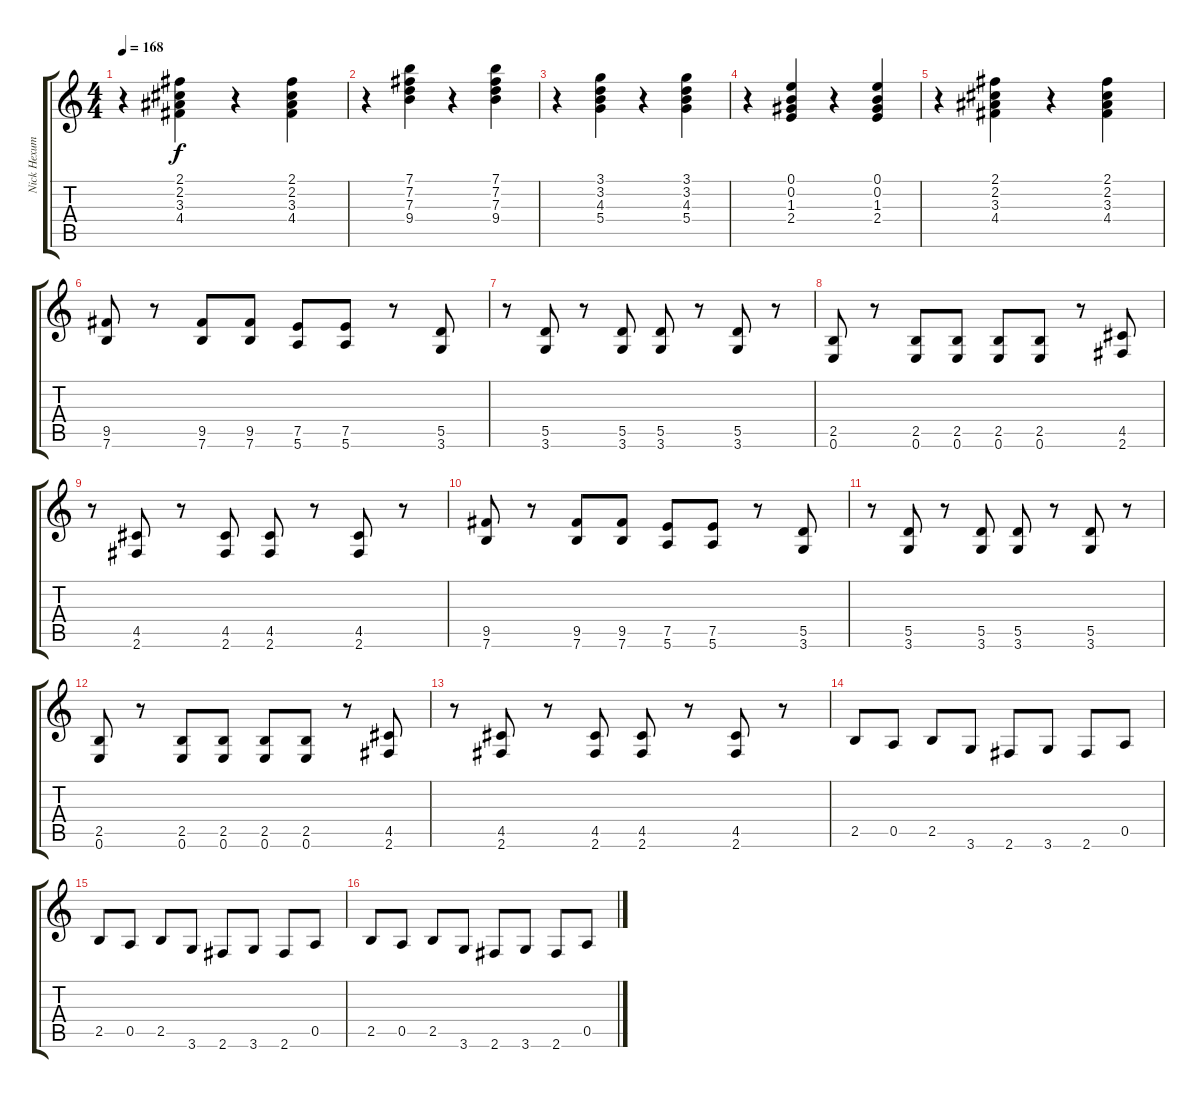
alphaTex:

\track ("Nick Hexum" "Nick Hexum") {instrument distortionguitar}
\staff {score tabs}
\tuning (E4 B3 G3 D3 A2 E2) {hide}
\ts (4 4)
\tempo 168
\clef g2
\ks c
r.4{dy f} (2.1 2.2 3.3 4.4).4 r.4 (2.1 2.2 3.3 4.4).4 |
r.4 (7.1 7.2 7.3 9.4).4 r.4 (7.1 7.2 7.3 9.4).4 |
r.4 (3.1 3.2 4.3 5.4).4 r.4 (3.1 3.2 4.3 5.4).4 |
r.4 (0.1 0.2 1.3 2.4).4 r.4 (0.1 0.2 1.3 2.4).4 |
r.4 (2.1 2.2 3.3 4.4).4 r.4 (2.1 2.2 3.3 4.4).4 |
(9.5 7.6).8 r.8 (9.5 7.6).8 (9.5 7.6).8 (7.5 5.6).8 (7.5 5.6).8 r.8 (5.5 3.6).8 |
r.8 (5.5 3.6).8 r.8 (5.5 3.6).8 (5.5 3.6).8 r.8 (5.5 3.6).8 r.8 |
(2.5 0.6).8 r.8 (2.5 0.6).8 (2.5 0.6).8 (2.5 0.6).8 (2.5 0.6).8 r.8 (4.5 2.6).8 |
r.8 (4.5 2.6).8 r.8 (4.5 2.6).8 (4.5 2.6).8 r.8 (4.5 2.6).8 r.8 |
(9.5 7.6).8 r.8 (9.5 7.6).8 (9.5 7.6).8 (7.5 5.6).8 (7.5 5.6).8 r.8 (5.5 3.6).8 |
r.8 (5.5 3.6).8 r.8 (5.5 3.6).8 (5.5 3.6).8 r.8 (5.5 3.6).8 r.8 |
(2.5 0.6).8 r.8 (2.5 0.6).8 (2.5 0.6).8 (2.5 0.6).8 (2.5 0.6).8 r.8 (4.5 2.6).8 |
r.8 (4.5 2.6).8 r.8 (4.5 2.6).8 (4.5 2.6).8 r.8 (4.5 2.6).8 r.8 |
2.5.8 0.5.8 2.5.8 3.6.8 2.6.8 3.6.8 2.6.8 0.5.8 |
2.5.8 0.5.8 2.5.8 3.6.8 2.6.8 3.6.8 2.6.8 0.5.8 |
2.5.8 0.5.8 2.5.8 3.6.8 2.6.8 3.6.8 2.6.8 0.5.8
